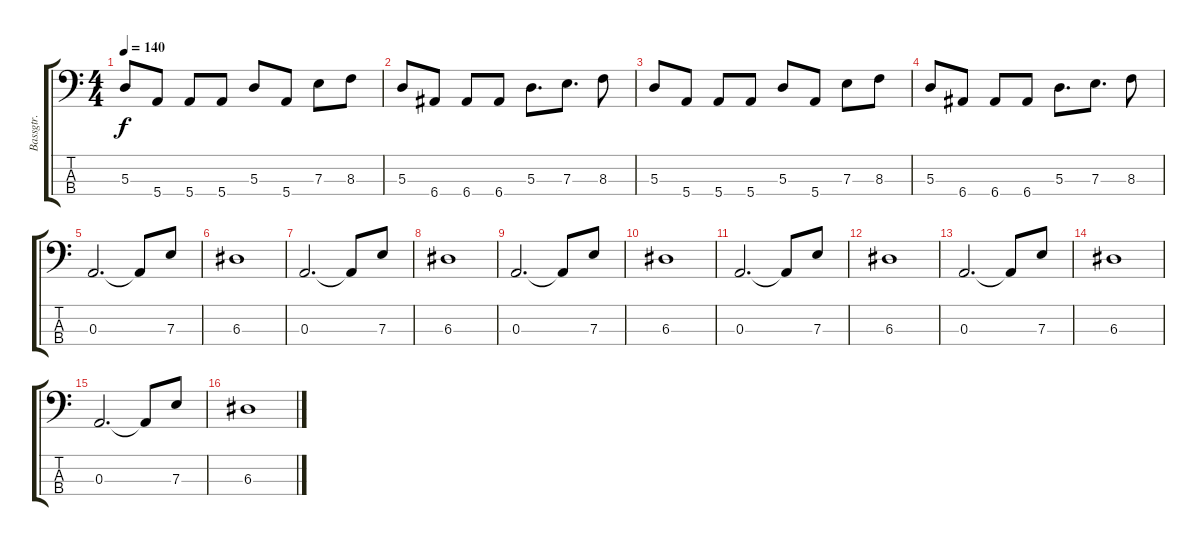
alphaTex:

\track ("Bassgtr." "Bassgtr.") {instrument electricbasspick}
\staff {score tabs}
\tuning (G2 D2 A1 E1) {hide}
\ts (4 4)
\tempo 140
\clef f4
\ks c
5.3.8{dy f} 5.4.8 5.4.8 5.4.8 5.3.8 5.4.8 7.3.8 8.3.8 |
5.3.8 6.4.8 6.4.8 6.4.8 5.3.8{d} 7.3.8{d} 8.3.8 |
5.3.8 5.4.8 5.4.8 5.4.8 5.3.8 5.4.8 7.3.8 8.3.8 |
5.3.8 6.4.8 6.4.8 6.4.8 5.3.8{d} 7.3.8{d} 8.3.8 |
0.3.2{d} 0.3{t}.8 7.3.8 |
6.3.1 |
0.3.2{d} 0.3{t}.8 7.3.8 |
6.3.1 |
0.3.2{d} 0.3{t}.8 7.3.8 |
6.3.1 |
0.3.2{d} 0.3{t}.8 7.3.8 |
6.3.1 |
0.3.2{d} 0.3{t}.8 7.3.8 |
6.3.1 |
0.3.2{d} 0.3{t}.8 7.3.8 |
6.3.1
